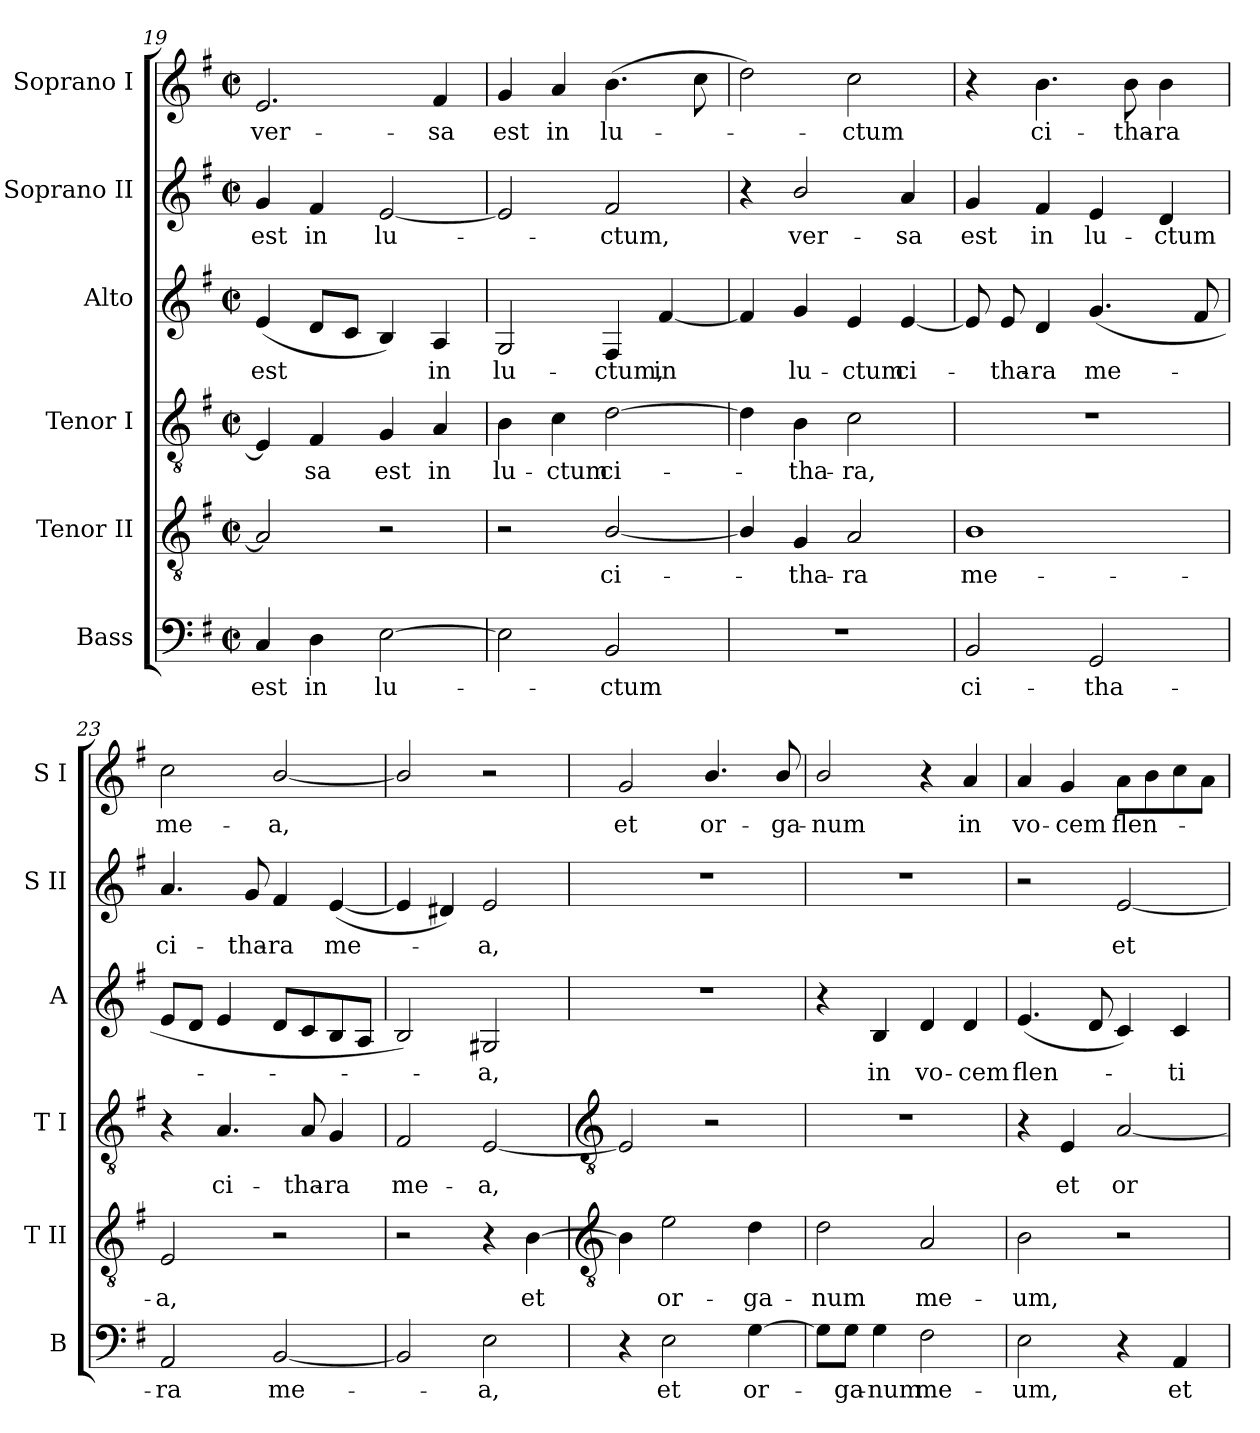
**kern	**text	**kern	**text	**kern	**text	**kern	**text	**kern	**text	**kern	**text
*part6	*part6	*part5	*part5	*part4	*part4	*part3	*part3	*part2	*part2	*part1	*part1
*staff6	*staff6	*staff5	*staff5	*staff4	*staff4	*staff3	*staff3	*staff2	*staff2	*staff1	*staff1
*I"Bass	*	*I"Tenor II	*	*I"Tenor I	*	*I"Alto	*	*I"Soprano II	*	*I"Soprano I	*
*I'B	*	*I'T II	*	*I'T I	*	*I'A	*	*I'S II	*	*I'S I	*
!!LO:LB:g=z
*clefF4	*	*clefGv2	*	*clefGv2	*	*clefG2	*	*clefG2	*	*clefG2	*
*k[f#]	*	*k[f#]	*	*k[f#]	*	*k[f#]	*	*k[f#]	*	*k[f#]	*
*G:	*	*G:	*	*G:	*	*G:	*	*G:	*	*G:	*
*M2/2	*	*M2/2	*	*M2/2	*	*M2/2	*	*M2/2	*	*M2/2	*
*met(c|)	*	*met(c|)	*	*met(c|)	*	*met(c|)	*	*met(c|)	*	*met(c|)	*
=19	=19	=19	=19	=19	=19	=19	=19	=19	=19	=19	=19
!	!LO:LY:b	!	!	!	!	!	!LO:LY:b	!	!LO:LY:b	!	!LO:LY:b
4C	est	2A]	.	4E]	.	(<4e	est	4g	est	2.e	ver-
!	!LO:LY:b	!	!	!	!LO:LY:b	!	!	!	!LO:LY:b	!	!
4D	in	.	.	4F#	sa	8dL	.	4f#	in	.	.
.	.	.	.	.	.	8cJ	.	.	.	.	.
!	!LO:LY:b	!	!	!	!LO:LY:b	!	!	!	!LO:LY:b	!	!
[2E	lu-	2r	.	4G	est	4B/)	.	[2e	lu-	.	.
!	!	!	!	!	!LO:LY:b	!	!LO:LY:b	!	!	!	!LO:LY:b
.	.	.	.	4A	in	4A	in	.	.	4f#	-sa
=20	=20	=20	=20	=20	=20	=20	=20	=20	=20	=20	=20
!	!	!	!	!	!LO:LY:b	!	!LO:LY:b	!	!	!	!LO:LY:b
2E]	.	2r	.	4B	lu-	2G	lu-	2e]	.	4g	est
!	!	!	!	!	!LO:LY:b	!	!	!	!	!	!LO:LY:b
.	.	.	.	4c	-ctum	.	.	.	.	4a	in
!	!LO:LY:b	!	!LO:LY:b	!	!LO:LY:b	!	!LO:LY:b	!	!LO:LY:b	!	!LO:LY:b
2BB	ctum	[2B/	ci-	[2d	ci-	4F#	-ctum,	2f#	ctum,	(>4.b	lu-
!	!	!	!	!	!	!	!LO:LY:b	!	!	!	!
.	.	.	.	.	.	[4f#	in	.	.	.	.
.	.	.	.	.	.	.	.	.	.	8cc	.
=21	=21	=21	=21	=21	=21	=21	=21	=21	=21	=21	=21
1r	.	4B/]	.	4d]	.	4f#]	.	4r	.	2dd)	.
!	!	!	!LO:LY:b	!	!LO:LY:b	!	!LO:LY:b	!	!LO:LY:b	!	!
.	.	4G	tha-	4B	tha-	4g	lu-	2b/	ver-	.	.
!	!	!	!LO:LY:b	!	!LO:LY:b	!	!LO:LY:b	!	!	!	!LO:LY:b
.	.	2A	-ra	2c	-ra,	4e	-ctum	.	.	2cc	ctum
!	!	!	!	!	!	!	!LO:LY:b	!	!LO:LY:b	!	!
.	.	.	.	.	.	[4e	ci-	4a	-sa	.	.
=22	=22	=22	=22	=22	=22	=22	=22	=22	=22	=22	=22
!	!LO:LY:b	!	!LO:LY:b	!	!	!	!	!	!LO:LY:b	!	!
2BB	ci-	1B	me-	1r	.	8e]	.	4g	est	4r	.
!	!	!	!	!	!	!	!LO:LY:b	!	!	!	!
.	.	.	.	.	.	8e	tha-	.	.	.	.
!	!	!	!	!	!	!	!LO:LY:b	!	!LO:LY:b	!	!LO:LY:b
.	.	.	.	.	.	4d	-ra	4f#	in	4.b	ci-
!	!LO:LY:b	!	!	!	!	!	!LO:LY:b	!	!LO:LY:b	!	!
2GG	-tha-	.	.	.	.	(<4.g	me-	4e	lu-	.	.
!	!	!	!	!	!	!	!	!	!	!	!LO:LY:b
.	.	.	.	.	.	.	.	.	.	8b	-tha-
!	!	!	!	!	!	!	!	!	!LO:LY:b	!	!LO:LY:b
.	.	.	.	.	.	.	.	4d	-ctum	4b	-ra
.	.	.	.	.	.	8f#	.	.	.	.	.
=23	=23	=23	=23	=23	=23	=23	=23	=23	=23	=23	=23
!	!LO:LY:b	!	!LO:LY:b	!	!	!	!	!	!LO:LY:b	!	!LO:LY:b
2AA	-ra	2E	-a,	4r	.	8eL	.	4.a	ci-	2cc	me-
.	.	.	.	.	.	8dJ	.	.	.	.	.
!	!	!	!	!	!LO:LY:b	!	!	!	!	!	!
.	.	.	.	4.A	ci-	4e	.	.	.	.	.
!	!	!	!	!	!	!	!	!	!LO:LY:b	!	!
.	.	.	.	.	.	.	.	8g	-tha-	.	.
!	!LO:LY:b	!	!	!	!	!	!	!	!LO:LY:b	!	!LO:LY:b
[2BB	me-	2r	.	.	.	8dL	.	4f#	-ra	[2b/	-a,
!	!	!	!	!	!LO:LY:b	!	!	!	!	!	!
.	.	.	.	8A	-tha-	8c	.	.	.	.	.
!	!	!	!	!	!LO:LY:b	!	!	!	!LO:LY:b	!	!
.	.	.	.	4G	-ra	8B	.	(<[4e	me-	.	.
.	.	.	.	.	.	8AJ	.	.	.	.	.
=24	=24	=24	=24	=24	=24	=24	=24	=24	=24	=24	=24
!	!	!	!	!	!LO:LY:b	!	!	!	!	!	!
2BB]	.	2r	.	2F#	me-	2B/)	.	4e]	.	2b/]	.
.	.	.	.	.	.	.	.	4d#X)	.	.	.
!	!LO:LY:b	!	!	!	!LO:LY:b	!	!LO:LY:b	!	!LO:LY:b	!	!
2E	a,	4r	.	[2E	-a,	2G#X	a,	2e	a,	2r	.
!	!	!	!LO:LY:b	!	!	!	!	!	!	!	!
.	.	[4B	et	.	.	.	.	.	.	.	.
!!LO:LB:g=z
=25	=25	=25	=25	=25	=25	=25	=25	=25	=25	=25	=25
*	*	*clefGv2	*	*clefGv2	*	*	*	*	*	*	*
!	!	!	!	!	!	!	!	!	!	!	!LO:LY:b
4r	.	4B]	.	2E]	.	1r	.	1r	.	2g	et
!	!LO:LY:b	!	!LO:LY:b	!	!	!	!	!	!	!	!
2E	et	2e	or-	.	.	.	.	.	.	.	.
!	!	!	!	!	!	!	!	!	!	!	!LO:LY:b
.	.	.	.	2r	.	.	.	.	.	4.b/	or-
!	!LO:LY:b	!	!LO:LY:b	!	!	!	!	!	!	!	!
[4G	or-	4d	-ga-	.	.	.	.	.	.	.	.
!	!	!	!	!	!	!	!	!	!	!	!LO:LY:b
.	.	.	.	.	.	.	.	.	.	8b/	-ga-
=26	=26	=26	=26	=26	=26	=26	=26	=26	=26	=26	=26
!	!	!	!LO:LY:b	!	!	!	!	!	!	!	!LO:LY:b
8G\L]	.	2d	-num	1r	.	4r	.	1r	.	2b/	-num
!	!LO:LY:b	!	!	!	!	!	!	!	!	!	!
8G\J	ga-	.	.	.	.	.	.	.	.	.	.
!	!LO:LY:b	!	!	!	!	!	!LO:LY:b	!	!	!	!
4G	-num	.	.	.	.	4B	in	.	.	.	.
!	!LO:LY:b	!	!LO:LY:b	!	!	!	!LO:LY:b	!	!	!	!
2F#	me-	2A	me-	.	.	4d	vo-	.	.	4r	.
!	!	!	!	!	!	!	!LO:LY:b	!	!	!	!LO:LY:b
.	.	.	.	.	.	4d	-cem	.	.	4a	in
=27	=27	=27	=27	=27	=27	=27	=27	=27	=27	=27	=27
!	!LO:LY:b	!	!LO:LY:b	!	!	!	!LO:LY:b	!	!	!	!LO:LY:b
2E	-um,	2B	-um,	4r	.	(<4.e	flen-	2r	.	4a	vo-
!	!	!	!	!	!LO:LY:b	!	!	!	!	!	!LO:LY:b
.	.	.	.	4E	et	.	.	.	.	4g	-cem
.	.	.	.	.	.	8d	.	.	.	.	.
!	!	!	!	!	!LO:LY:b	!	!	!	!LO:LY:b	!	!LO:LY:b
4r	.	2r	.	[2A	or-	4c)	.	[2e	et	8aL	flen-
.	.	.	.	.	.	.	.	.	.	8b	.
!	!LO:LY:b	!	!	!	!	!	!LO:LY:b	!	!	!	!
4AA	et	.	.	.	.	4c	ti-	.	.	8cc	.
.	.	.	.	.	.	.	.	.	.	8aJ	.
=	=	=	=	=	=	=	=	=	=	=	=
*-	*-	*-	*-	*-	*-	*-	*-	*-	*-	*-	*-
